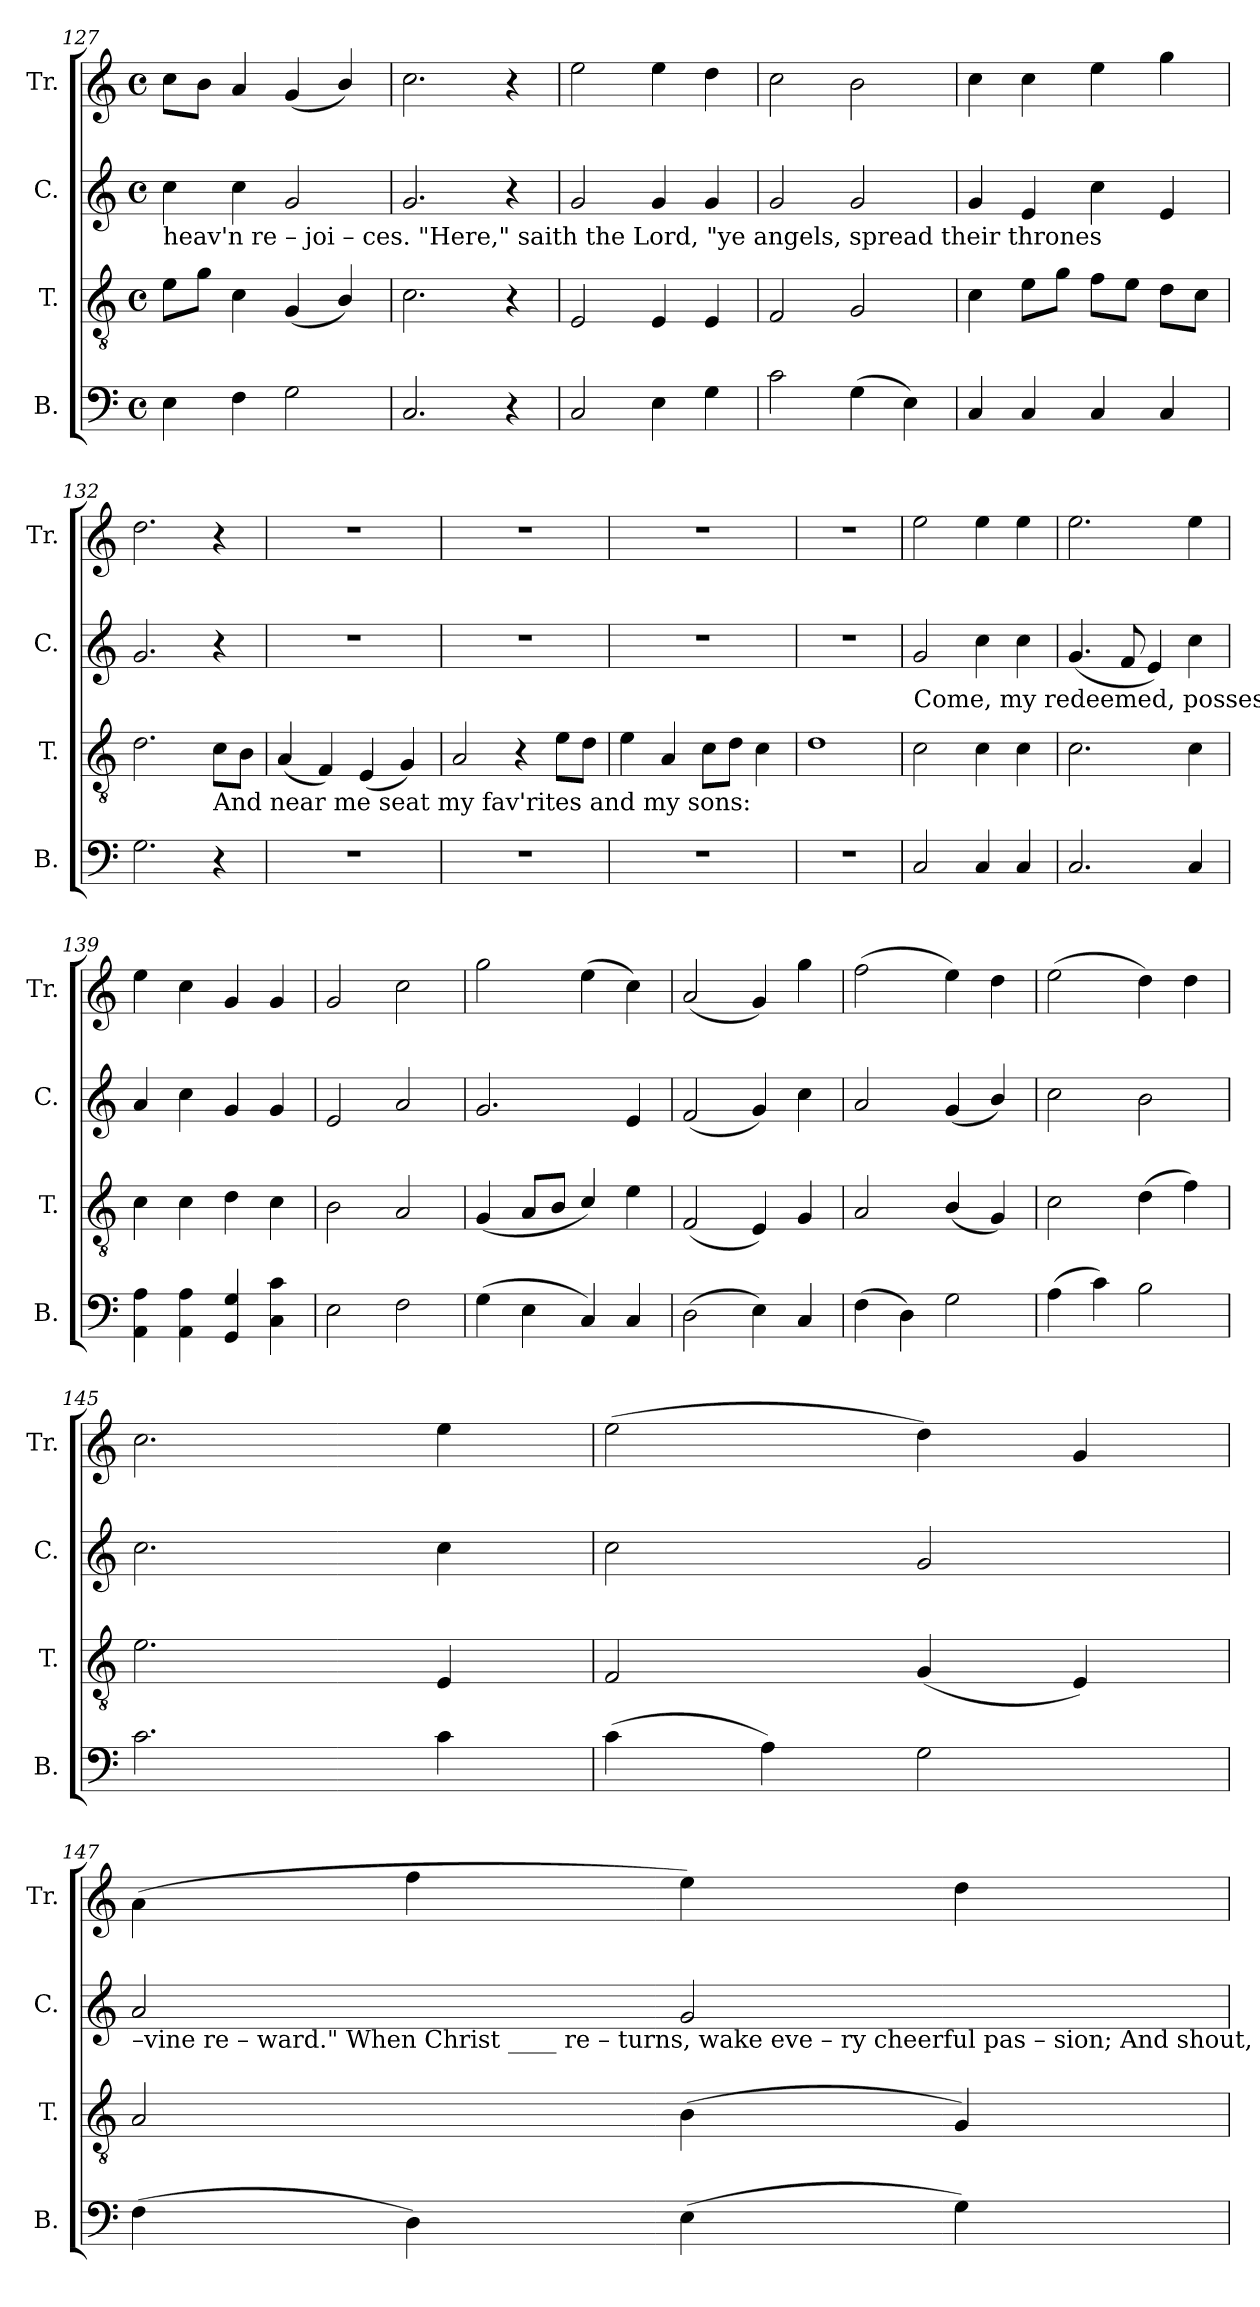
**kern	**kern	**kern	**kern
*part4	*part3	*part2	*part1
*staff4	*staff3	*staff2	*staff1
*I"B.	*I"T.	*I"C.	*I"Tr.
*I'B.	*I'T.	*I'C.	*I'Tr.
!!LO:LB:g=z
*clefF4	*clefGv2	*clefG2	*clefG2
*k[]	*k[]	*k[]	*k[]
*M4/4	*M4/4	*M4/4	*M4/4
*met(c)	*met(c)	*met(c)	*met(c)
=127	=127	=127	=127
!	!	!LO:TX:b:t=heav'n  re – joi  –  ces.    "Here," saith the Lord, "ye angels,  spread  their thrones	!
4E\	8e\L	4cc\	8cc\L
.	8g\J	.	8b\J
4F\	4c\	4cc\	4a/
2G\	(4G/	2g/	(4g/
.	4B/)	.	4b/)
=128	=128	=128	=128
2.C/	2.c\	2.g/	2.cc\
4r	4r	4r	4r
=129	=129	=129	=129
2C/	2E/	2g/	2ee\
4E\	4E/	4g/	4ee\
4G\	4E/	4g/	4dd\
=130	=130	=130	=130
2c\	2F/	2g/	2cc\
(4G\	2G/	2g/	2b\
4E\)	.	.	.
=131	=131	=131	=131
4C/	4c\	4g/	4cc\
4C/	8e\L	4e/	4cc\
.	8g\J	.	.
4C/	8f\L	4cc\	4ee\
.	8e\J	.	.
4C/	8d\L	4e/	4gg\
.	8c\J	.	.
=132	=132	=132	=132
2.G\	2.d\	2.g/	2.dd\
!	!LO:TX:b:t=And      near      me       seat       my  fav'rites   and   my  sons&colon;	!	!
4r	8c\L	4r	4r
.	8B\J	.	.
=133	=133	=133	=133
1r	(4A/	1r	1r
.	4F/)	.	.
.	(4E/	.	.
.	4G/)	.	.
=134	=134	=134	=134
1r	2A/	1r	1r
.	4r	.	.
.	8e\L	.	.
.	8d\J	.	.
=135	=135	=135	=135
1r	4e\	1r	1r
.	4A/	.	.
.	8c\L	.	.
.	8d\J	.	.
.	4c\	.	.
=136	=136	=136	=136
1r	1d	1r	1r
!!LO:PB:g=z
=137	=137	=137	=137
!	!	!LO:TX:b:t=Come, my redeemed,   possess the joys prepared  Ere   time              be  –  gan;    'tis    your    di    –    vine    re   –  ward,     'tis   your    di   –	!
2C/	2c\	2g/	2ee\
4C/	4c\	4cc\	4ee\
4C/	4c\	4cc\	4ee\
=138	=138	=138	=138
2.C/	2.c\	(4.g/	2.ee\
.	.	8f/	.
.	.	4e/)	.
4C/	4c\	4cc\	4ee\
=139	=139	=139	=139
4AA\ 4A\	4c\	4a/	4ee\
4AA\ 4A\	4c\	4cc\	4cc\
4GG/ 4G/	4d\	4g/	4g/
4C\ 4c\	4c\	4g/	4g/
=140	=140	=140	=140
2E\	2B\	2e/	2g/
2F\	2A/	2a/	2cc\
=141	=141	=141	=141
(4G\	(4G/	2.g/	2gg\
4E\	8A/L	.	.
.	8B/J	.	.
4C/)	4c/)	.	(4ee\
4C/	4e\	4e/	4cc\)
=142	=142	=142	=142
(2D\	(2F/	(2f/	(2a/
4E\)	4E/)	4g/)	4g/)
4C/	4G/	4cc\	4gg\
=143	=143	=143	=143
(4F\	2A/	2a/	(2ff\
4D\)	.	.	.
2G\	(4B/	(4g/	4ee\)
.	4G/)	4b/)	4dd\
=144	=144	=144	=144
(4A\	2c\	2cc\	(2ee\
4c\)	.	.	.
2B\	(4d\	2b\	4dd\)
.	4f\)	.	4dd\
=145	=145	=145	=145
2.c\	2.e\	2.cc\	2.cc\
4c\	4E/	4cc\	4ee\
=146	=146	=146	=146
(4c\	2F/	2cc\	(2ee\
4A\)	.	.	.
2G\	(4G/	2g/	4dd\)
.	4E/)	.	4g/
!!LO:LB:g=z
=147	=147	=147	=147
!	!	!LO:TX:b:t=–vine   re  – ward."  When Christ ____ re  – turns,    wake  eve  –  ry     cheerful  pas    –   sion;  And  shout,    ye    saints, And  shout,       ye	!
(4F\	2A/	2a/	(4a\
4D\)	.	.	4ff\
(4E\	(4B\	2g/	4ee\)
4G\)	4G/)	.	4dd\
=	=	=	=
*-	*-	*-	*-
